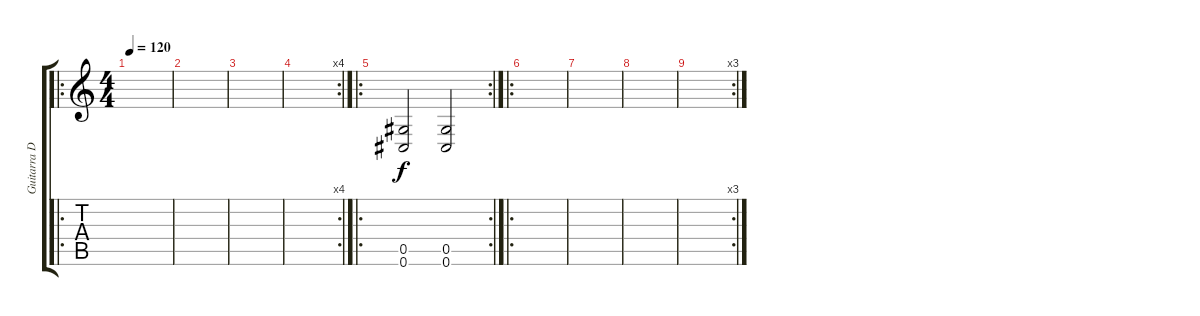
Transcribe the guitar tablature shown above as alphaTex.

\track ("Guitarra Distorcida 2" "Guitarra D") {instrument distortionguitar}
\staff {score tabs}
\tuning (Eb4 Bb3 Gb3 Db3 Ab2 Db2) {hide}
\ro
\ts (4 4)
\tempo 120
\clef g2
\ks c
|
|
|
\rc 4
|
\ro
\rc 2
(0.5 0.6).2 (0.5 0.6).2 |
\ro
|
|
|
\rc 3
